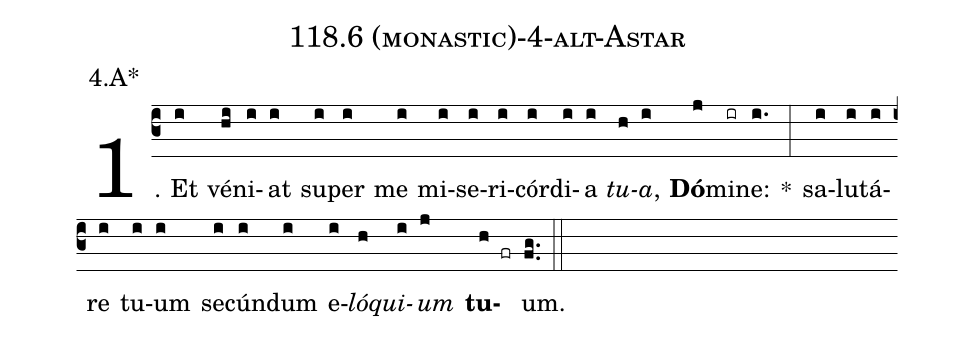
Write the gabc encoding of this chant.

name: 118.6 (monastic)-4-alt-Astar;
annotation: 4.A*;
%%
(c3)1. Et(i) vé(hi)ni(i)at(i) su(i)per(i) me(i) mi(i)se(i)ri(i)cór(i)di(i)a(i) <i>tu</i>(h)<i>a</i>,(i) <b>Dó</b>(j)mi(ir)ne:(i.) *(:) sa(i)lu(i)tá(i)re(i) tu(i)um(i) se(i)cún(i)dum(i) e(i)<i>ló</i>(h)<i>qui</i>(i)<i>um</i>(j) <b>tu</b>(h fr)um.(fg..) (::)
